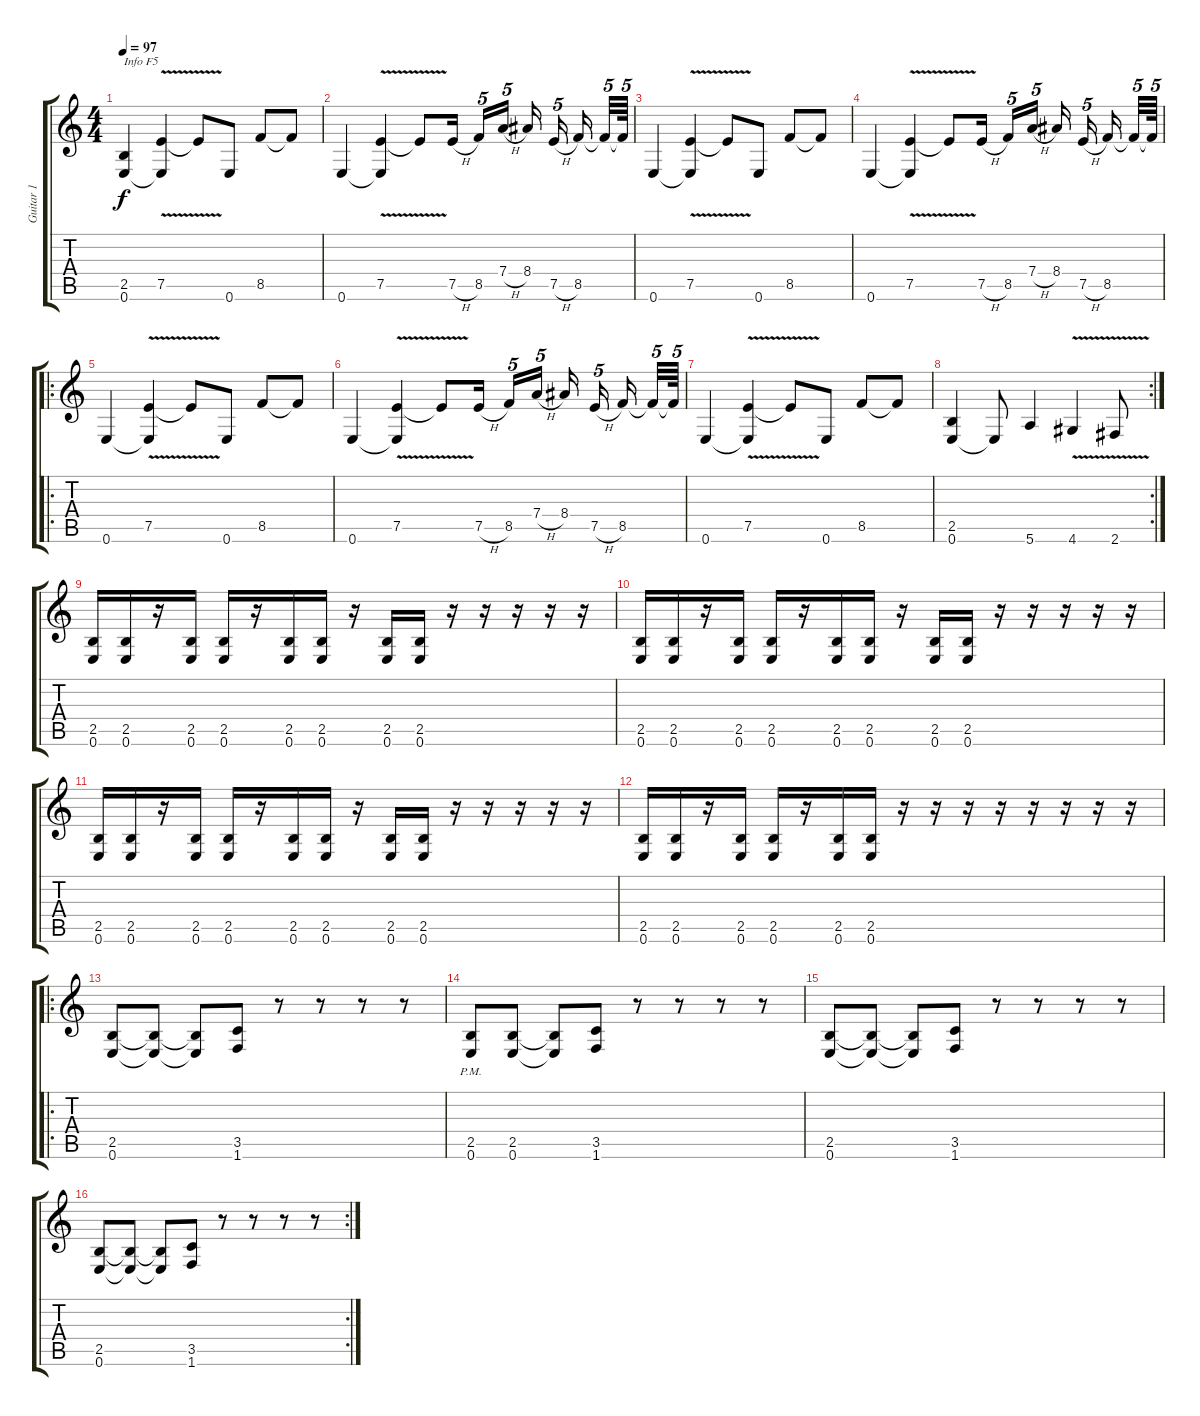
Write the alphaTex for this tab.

\track ("Guitar 1" "Guitar 1") {instrument overdrivenguitar}
\staff {score tabs}
\tuning (E4 B3 G3 D3 A2 E2) {hide}
\ts (4 4)
\tempo 97
\clef g2
\ks c
(2.5 0.6).4{txt "Info F5" dy f instrument overdrivenguitar} (7.5{v} 0.6{t}).4 7.5{t}.8 0.6.8 8.5.8 8.5{t}.8 |
0.6.4 (7.5{v} 0.6{t}).4 7.5{t}.8 7.5{h}.16 8.5.16{tu (5 4)} 7.4{h}.16{tu (5 4)} 8.4.16 7.5{h}.16{tu (5 4)} 8.5.16 8.5{t}.32{tu (5 4)} 8.5{t}.64{tu (5 4)} |
0.6.4 (7.5{v} 0.6{t}).4 7.5{t}.8 0.6.8 8.5.8 8.5{t}.8 |
0.6.4 (7.5{v} 0.6{t}).4 7.5{t}.8 7.5{h}.16 8.5.16{tu (5 4)} 7.4{h}.16{tu (5 4)} 8.4.16 7.5{h}.16{tu (5 4)} 8.5.16 8.5{t}.32{tu (5 4)} 8.5{t}.64{tu (5 4)} |
\ro
0.6.4 (7.5{v} 0.6{t}).4 7.5{t}.8 0.6.8 8.5.8 8.5{t}.8 |
0.6.4 (7.5{v} 0.6{t}).4 7.5{t}.8 7.5{h}.16 8.5.16{tu (5 4)} 7.4{h}.16{tu (5 4)} 8.4.16 7.5{h}.16{tu (5 4)} 8.5.16 8.5{t}.32{tu (5 4)} 8.5{t}.64{tu (5 4)} |
0.6.4 (7.5{v} 0.6{t}).4 7.5{t}.8 0.6.8 8.5.8 8.5{t}.8 |
\rc 2
(2.5 0.6).4 0.6{t}.8 5.6.4 4.6{v}.4 2.6{v}.8 |
(2.5 0.6).16 (2.5 0.6).16 r.16 (2.5 0.6).16 (2.5 0.6).16 r.16 (2.5 0.6).16 (2.5 0.6).16 r.16 (2.5 0.6).16 (2.5 0.6).16 r.16 r.16 r.16 r.16 r.16 |
(2.5 0.6).16 (2.5 0.6).16 r.16 (2.5 0.6).16 (2.5 0.6).16 r.16 (2.5 0.6).16 (2.5 0.6).16 r.16 (2.5 0.6).16 (2.5 0.6).16 r.16 r.16 r.16 r.16 r.16 |
(2.5 0.6).16 (2.5 0.6).16 r.16 (2.5 0.6).16 (2.5 0.6).16 r.16 (2.5 0.6).16 (2.5 0.6).16 r.16 (2.5 0.6).16 (2.5 0.6).16 r.16 r.16 r.16 r.16 r.16 |
(2.5 0.6).16 (2.5 0.6).16 r.16 (2.5 0.6).16 (2.5 0.6).16 r.16 (2.5 0.6).16 (2.5 0.6).16 r.16 r.16 r.16 r.16 r.16 r.16 r.16 r.16 |
\ro
(2.5 0.6).8 (2.5{t} 0.6{t}).8 (2.5{t} 0.6{t}).8 (3.5 1.6).8 r.8 r.8 r.8 r.8 |
(2.5{pm} 0.6{pm}).8 (2.5 0.6).8 (2.5{t} 0.6{t}).8 (3.5 1.6).8 r.8 r.8 r.8 r.8 |
(2.5 0.6).8 (2.5{t} 0.6{t}).8 (2.5{t} 0.6{t}).8 (3.5 1.6).8 r.8 r.8 r.8 r.8 |
\rc 2
(2.5 0.6).8 (2.5{t} 0.6{t}).8 (2.5{t} 0.6{t}).8 (3.5 1.6).8 r.8 r.8 r.8 r.8
